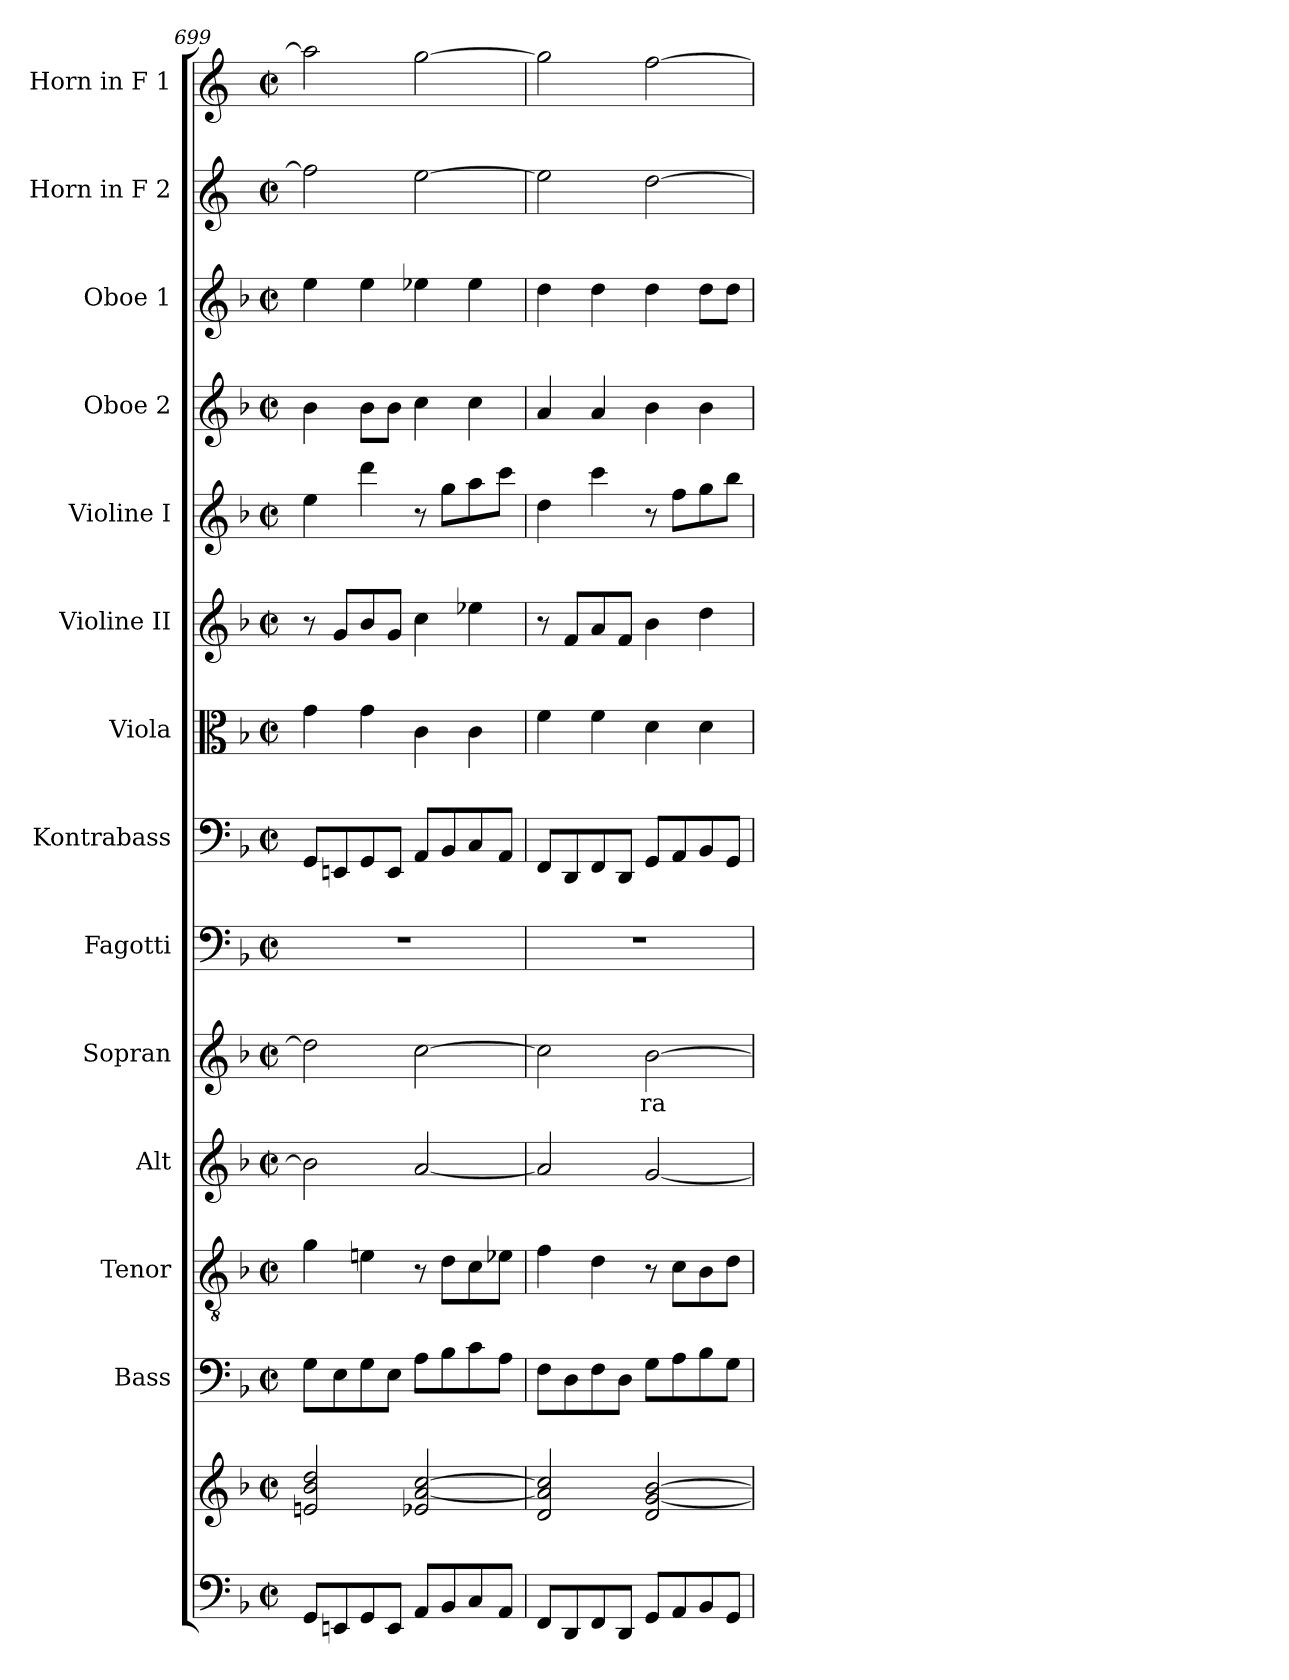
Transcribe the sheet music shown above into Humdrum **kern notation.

**kern	**kern	**kern	**kern	**kern	**kern	**text	**kern	**kern	**kern	**kern	**kern	**kern	**kern	**kern	**kern
*part14	*part14	*part13	*part12	*part11	*part10	*part10	*part9	*part8	*part7	*part6	*part5	*part4	*part3	*part2	*part1
*staff15	*staff14	*staff13	*staff12	*staff11	*staff10	*staff10	*staff9	*staff8	*staff7	*staff6	*staff5	*staff4	*staff3	*staff2	*staff1
*	*	*I"Bass	*I"Tenor	*I"Alt	*I"Sopran	*	*I"Fagotti	*I"Kontrabass	*I"Viola	*I"Violine II	*I"Violine I	*I"Oboe 2	*I"Oboe 1	*I"Horn in F 2	*I"Horn in F 1
*	*	*I'B.	*I'T.	*I'A.	*I'S.	*	*I'Fg.	*I'Kb.	*I'Vla.	*I'Vl. II	*I'Vl. I	*I'Ob. 2	*I'Ob. 1	*	*
*clefF4	*clefG2	*clefF4	*clefGv2	*clefG2	*clefG2	*	*clefF4	*clefF4	*clefC3	*clefG2	*clefG2	*clefG2	*clefG2	*clefG2	*clefG2
*	*	*	*	*	*	*	*	*ITrd7c12	*	*	*	*	*	*ITrd4c7	*ITrd4c7
*k[b-]	*k[b-]	*k[b-]	*k[b-]	*k[b-]	*k[b-]	*	*k[b-]	*k[b-]	*k[b-]	*k[b-]	*k[b-]	*k[b-]	*k[b-]	*k[b-]	*k[b-]
*F:	*F:	*F:	*F:	*F:	*F:	*	*F:	*F:	*F:	*F:	*F:	*F:	*F:	*F:	*F:
*M2/2	*M2/2	*M2/2	*M2/2	*M2/2	*M2/2	*	*M2/2	*M2/2	*M2/2	*M2/2	*M2/2	*M2/2	*M2/2	*M2/2	*M2/2
*met(c|)	*met(c|)	*met(c|)	*met(c|)	*met(c|)	*met(c|)	*	*met(c|)	*met(c|)	*met(c|)	*met(c|)	*met(c|)	*met(c|)	*met(c|)	*met(c|)	*met(c|)
=699	=699	=699	=699	=699	=699	=699	=699	=699	=699	=699	=699	=699	=699	=699	=699
8GG/L	2en/ 2b-/ 2dd/	8G\L	4g\	2b-\]	2dd\]	.	1r	8GGG/L	4g\	8r	4ee\	4b-\	4ee\	2b-\]	2dd\]
8EEn/	.	8E\	.	.	.	.	.	8EEEn/	.	8g/L	.	.	.	.	.
8GG/	.	8G\	4en\	.	.	.	.	8GGG/	4g\	8b-/	4ddd\	8b-\L	4ee\	.	.
8EE/J	.	8E\J	.	.	.	.	.	8EEE/J	.	8g/J	.	8b-\J	.	.	.
8AA/L	2e-X/ [2a/ [2cc/	8A\L	8r	[2a/	[2cc\	.	.	8AAA/L	4c\	4cc\	8r	4cc\	4ee-X\	[2a\	[2cc\
8BB-/	.	8B-\	8d\L	.	.	.	.	8BBB-/	.	.	8gg\L	.	.	.	.
8C/	.	8c\	8c\	.	.	.	.	8CC/	4c\	4ee-X\	8aa\	4cc\	4ee-\	.	.
8AA/J	.	8A\J	8e-X\J	.	.	.	.	8AAA/J	.	.	8ccc\J	.	.	.	.
=700	=700	=700	=700	=700	=700	=700	=700	=700	=700	=700	=700	=700	=700	=700	=700
8FF/L	2d/ 2a/] 2cc/]	8F\L	4f\	2a/]	2cc\]	.	1r	8FFF/L	4f\	8r	4dd\	4a/	4dd\	2a\]	2cc\]
8DD/	.	8D\	.	.	.	.	.	8DDD/	.	8f/L	.	.	.	.	.
8FF/	.	8F\	4d\	.	.	.	.	8FFF/	4f\	8a/	4ccc\	4a/	4dd\	.	.
8DD/J	.	8D\J	.	.	.	.	.	8DDD/J	.	8f/J	.	.	.	.	.
!	!	!	!	!	!	!LO:LY:b	!	!	!	!	!	!	!	!	!
8GG/L	2d/ [2g/ [2b-/	8G\L	8r	[2g/	[2b-\	-ra-	.	8GGG/L	4d\	4b-\	8r	4b-\	4dd\	[2g\	[2b-\
8AA/	.	8A\	8c\L	.	.	.	.	8AAA/	.	.	8ff\L	.	.	.	.
8BB-/	.	8B-\	8B-\	.	.	.	.	8BBB-/	4d\	4dd\	8gg\	4b-\	8dd\L	.	.
8GG/J	.	8G\J	8d\J	.	.	.	.	8GGG/J	.	.	8bb-\J	.	8dd\J	.	.
=	=	=	=	=	=	=	=	=	=	=	=	=	=	=	=
*-	*-	*-	*-	*-	*-	*-	*-	*-	*-	*-	*-	*-	*-	*-	*-
